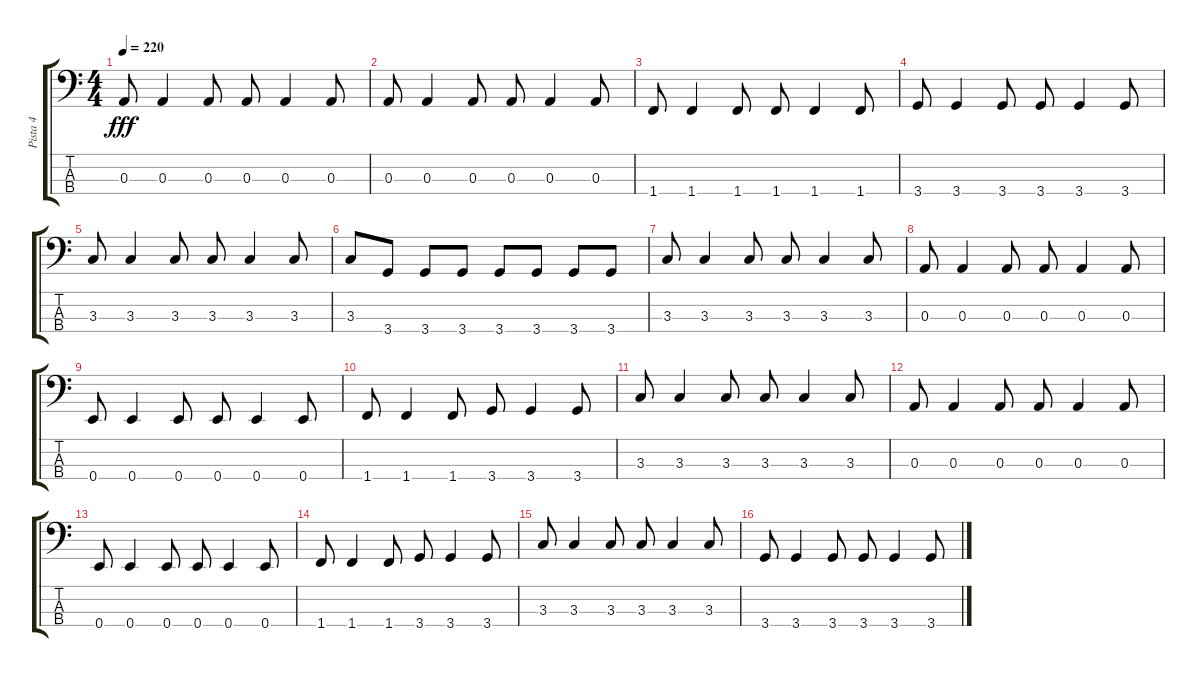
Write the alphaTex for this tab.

\track ("Pista 4" "Pista 4") {instrument electricbasspick}
\staff {score tabs}
\tuning (G2 D2 A1 E1) {hide}
\ts (4 4)
\tempo 220
\clef f4
\ks c
0.3.8{dy fff} 0.3.4 0.3.8 0.3.8 0.3.4 0.3.8 |
0.3.8 0.3.4 0.3.8 0.3.8 0.3.4 0.3.8 |
1.4.8 1.4.4 1.4.8 1.4.8 1.4.4 1.4.8 |
3.4.8 3.4.4 3.4.8 3.4.8 3.4.4 3.4.8 |
3.3.8 3.3.4 3.3.8 3.3.8 3.3.4 3.3.8 |
3.3.8 3.4.8 3.4.8 3.4.8 3.4.8 3.4.8 3.4.8 3.4.8 |
3.3.8 3.3.4 3.3.8 3.3.8 3.3.4 3.3.8 |
0.3.8 0.3.4 0.3.8 0.3.8 0.3.4 0.3.8 |
0.4.8 0.4.4 0.4.8 0.4.8 0.4.4 0.4.8 |
1.4.8 1.4.4 1.4.8 3.4.8 3.4.4 3.4.8 |
3.3.8 3.3.4 3.3.8 3.3.8 3.3.4 3.3.8 |
0.3.8 0.3.4 0.3.8 0.3.8 0.3.4 0.3.8 |
0.4.8 0.4.4 0.4.8 0.4.8 0.4.4 0.4.8 |
1.4.8 1.4.4 1.4.8 3.4.8 3.4.4 3.4.8 |
3.3.8 3.3.4 3.3.8 3.3.8 3.3.4 3.3.8 |
3.4.8 3.4.4 3.4.8 3.4.8 3.4.4 3.4.8
